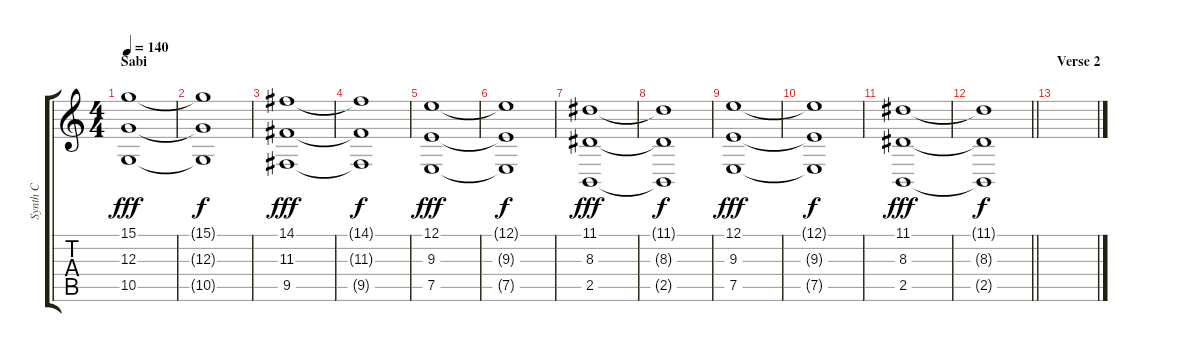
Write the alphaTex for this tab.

\track ("Synth C" "Synth C") {instrument stringensemble1}
\staff {score tabs}
\tuning (E4 B3 G3 D3 A2 E2) {hide}
\ts (4 4)
\section ("" "Sabi")
\tempo 140
\clef g2
\ks c
(15.1 12.3 10.5).1{dy fff volume 7} |
(15.1{t} 12.3{t} 10.5{t}).1{dy f} |
(14.1 11.3 9.5).1{dy fff} |
(14.1{t} 11.3{t} 9.5{t}).1{dy f} |
(12.1 9.3 7.5).1{dy fff} |
(12.1{t} 9.3{t} 7.5{t}).1{dy f} |
(11.1 8.3 2.5).1{dy fff} |
(11.1{t} 8.3{t} 2.5{t}).1{dy f} |
(12.1 9.3 7.5).1{dy fff} |
(12.1{t} 9.3{t} 7.5{t}).1{dy f} |
(11.1 8.3 2.5).1{dy fff} |
\barLineRight lightlight
(11.1{t} 8.3{t} 2.5{t}).1{dy f} |
\section ("" "Verse 2")
